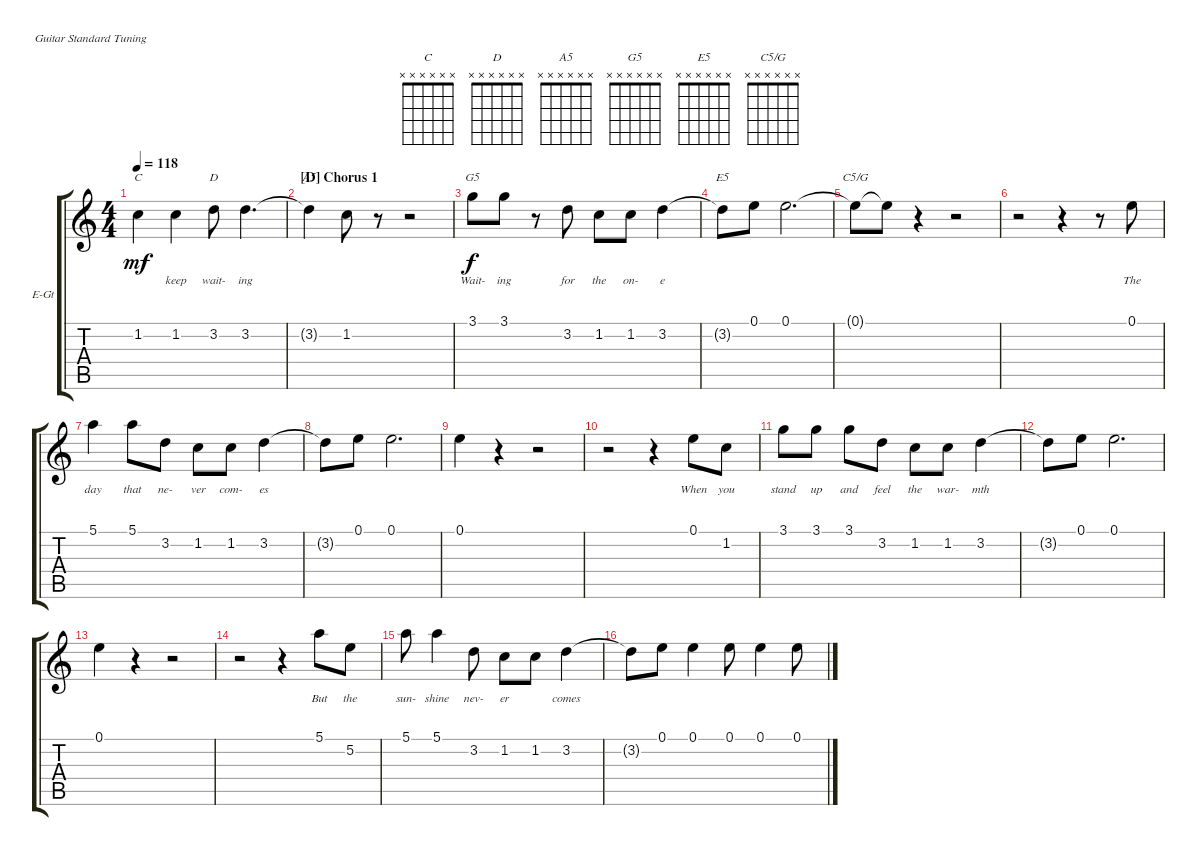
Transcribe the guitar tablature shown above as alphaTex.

\bracketExtendMode groupsimilarinstruments
\firstSystemTrackNameOrientation horizontal
\otherSystemsTrackNameOrientation horizontal
\track ("Voice (James Hetfield)" "E-Gt") {instrument electricguitarclean}
\staff {score tabs}
\tuning (E4 B3 G3 D3 A2 E2)
\chord ("C" x x x x x x)
\chord ("D" x x x x x x)
\chord ("A5" x x x x x x)
\chord ("G5" x x x x x x)
\chord ("E5" x x x x x x)
\chord ("C5/G" x x x x x x)
\ts (4 4)
\tempo 118
\clef g2
\ks c
1.2{t}.4{ch "C" lyrics (0 "") lyrics (1 "") lyrics (2 "") lyrics (3 "") lyrics (4 "") dy mf} 1.2.4{lyrics (0 "keep") lyrics (1 "") lyrics (2 "") lyrics (3 "") lyrics (4 "")} 3.2.8{ch "D" lyrics (0 "wait-") lyrics (1 "") lyrics (2 "") lyrics (3 "") lyrics (4 "")} 3.2.4{d lyrics (0 "ing") lyrics (1 "") lyrics (2 "") lyrics (3 "") lyrics (4 "")} |
\section ("D" "Chorus 1")
3.2{t}.4{ch "A5" lyrics (0 "") lyrics (1 "") lyrics (2 "") lyrics (3 "") lyrics (4 "")} 1.2.8{lyrics (0 "") lyrics (1 "") lyrics (2 "") lyrics (3 "") lyrics (4 "")} r.8 r.2 |
3.1.8{ch "G5" lyrics (0 "Wait-") lyrics (1 "") lyrics (2 "") lyrics (3 "") lyrics (4 "") dy f} 3.1.8{lyrics (0 "ing") lyrics (1 "") lyrics (2 "") lyrics (3 "") lyrics (4 "")} r.8 3.2.8{lyrics (0 "for") lyrics (1 "") lyrics (2 "") lyrics (3 "") lyrics (4 "")} 1.2.8{lyrics (0 "the") lyrics (1 "") lyrics (2 "") lyrics (3 "") lyrics (4 "")} 1.2.8{lyrics (0 "on-") lyrics (1 "") lyrics (2 "") lyrics (3 "") lyrics (4 "")} 3.2.4{lyrics (0 "e") lyrics (1 "") lyrics (2 "") lyrics (3 "") lyrics (4 "")} |
3.2{t}.8{ch "E5" lyrics (0 "") lyrics (1 "") lyrics (2 "") lyrics (3 "") lyrics (4 "")} 0.1.8{lyrics (0 "") lyrics (1 "") lyrics (2 "") lyrics (3 "") lyrics (4 "")} 0.1.2{d lyrics (0 "") lyrics (1 "") lyrics (2 "") lyrics (3 "") lyrics (4 "")} |
0.1{t}.8{ch "C5/G" lyrics (0 "") lyrics (1 "") lyrics (2 "") lyrics (3 "") lyrics (4 "")} 0.1{t}.8{lyrics (0 "") lyrics (1 "") lyrics (2 "") lyrics (3 "") lyrics (4 "")} r.4 r.2 |
r.2 r.4 r.8 0.1.8{lyrics (0 "The") lyrics (1 "") lyrics (2 "") lyrics (3 "") lyrics (4 "")} |
5.1.4{lyrics (0 "day") lyrics (1 "") lyrics (2 "") lyrics (3 "") lyrics (4 "")} 5.1.8{lyrics (0 "that") lyrics (1 "") lyrics (2 "") lyrics (3 "") lyrics (4 "")} 3.2.8{lyrics (0 "ne-") lyrics (1 "") lyrics (2 "") lyrics (3 "") lyrics (4 "")} 1.2.8{lyrics (0 "ver") lyrics (1 "") lyrics (2 "") lyrics (3 "") lyrics (4 "")} 1.2.8{lyrics (0 "com-") lyrics (1 "") lyrics (2 "") lyrics (3 "") lyrics (4 "")} 3.2.4{lyrics (0 "es") lyrics (1 "") lyrics (2 "") lyrics (3 "") lyrics (4 "")} |
3.2{t}.8{lyrics (0 "") lyrics (1 "") lyrics (2 "") lyrics (3 "") lyrics (4 "")} 0.1.8{lyrics (0 "") lyrics (1 "") lyrics (2 "") lyrics (3 "") lyrics (4 "")} 0.1.2{d lyrics (0 "") lyrics (1 "") lyrics (2 "") lyrics (3 "") lyrics (4 "")} |
0.1.4{lyrics (0 "") lyrics (1 "") lyrics (2 "") lyrics (3 "") lyrics (4 "")} r.4 r.2 |
r.2 r.4 0.1.8{lyrics (0 "When") lyrics (1 "") lyrics (2 "") lyrics (3 "") lyrics (4 "")} 1.2.8{lyrics (0 "you") lyrics (1 "") lyrics (2 "") lyrics (3 "") lyrics (4 "")} |
3.1.8{lyrics (0 "stand") lyrics (1 "") lyrics (2 "") lyrics (3 "") lyrics (4 "")} 3.1.8{lyrics (0 "up") lyrics (1 "") lyrics (2 "") lyrics (3 "") lyrics (4 "")} 3.1.8{lyrics (0 "and") lyrics (1 "") lyrics (2 "") lyrics (3 "") lyrics (4 "")} 3.2.8{lyrics (0 "feel") lyrics (1 "") lyrics (2 "") lyrics (3 "") lyrics (4 "")} 1.2.8{lyrics (0 "the") lyrics (1 "") lyrics (2 "") lyrics (3 "") lyrics (4 "")} 1.2.8{lyrics (0 "war-") lyrics (1 "") lyrics (2 "") lyrics (3 "") lyrics (4 "")} 3.2.4{lyrics (0 "mth") lyrics (1 "") lyrics (2 "") lyrics (3 "") lyrics (4 "")} |
3.2{t}.8{lyrics (0 "") lyrics (1 "") lyrics (2 "") lyrics (3 "") lyrics (4 "")} 0.1.8{lyrics (0 "") lyrics (1 "") lyrics (2 "") lyrics (3 "") lyrics (4 "")} 0.1.2{d lyrics (0 "") lyrics (1 "") lyrics (2 "") lyrics (3 "") lyrics (4 "")} |
0.1.4{lyrics (0 "") lyrics (1 "") lyrics (2 "") lyrics (3 "") lyrics (4 "")} r.4 r.2 |
r.2 r.4 5.1.8{lyrics (0 "But") lyrics (1 "") lyrics (2 "") lyrics (3 "") lyrics (4 "")} 5.2.8{lyrics (0 "the") lyrics (1 "") lyrics (2 "") lyrics (3 "") lyrics (4 "")} |
5.1.8{lyrics (0 "sun-") lyrics (1 "") lyrics (2 "") lyrics (3 "") lyrics (4 "")} 5.1.4{lyrics (0 "shine") lyrics (1 "") lyrics (2 "") lyrics (3 "") lyrics (4 "")} 3.2.8{lyrics (0 "nev-") lyrics (1 "") lyrics (2 "") lyrics (3 "") lyrics (4 "")} 1.2.8{lyrics (0 "er") lyrics (1 "") lyrics (2 "") lyrics (3 "") lyrics (4 "")} 1.2.8{lyrics (0 "") lyrics (1 "") lyrics (2 "") lyrics (3 "") lyrics (4 "")} 3.2.4{lyrics (0 "comes") lyrics (1 "") lyrics (2 "") lyrics (3 "") lyrics (4 "")} |
3.2{t}.8{lyrics (0 "") lyrics (1 "") lyrics (2 "") lyrics (3 "") lyrics (4 "")} 0.1.8{lyrics (0 "") lyrics (1 "") lyrics (2 "") lyrics (3 "") lyrics (4 "")} 0.1.4{lyrics (0 "") lyrics (1 "") lyrics (2 "") lyrics (3 "") lyrics (4 "")} 0.1.8{lyrics (0 "") lyrics (1 "") lyrics (2 "") lyrics (3 "") lyrics (4 "")} 0.1.4{lyrics (0 "") lyrics (1 "") lyrics (2 "") lyrics (3 "") lyrics (4 "")} 0.1.8{lyrics (0 "") lyrics (1 "") lyrics (2 "") lyrics (3 "") lyrics (4 "")}
